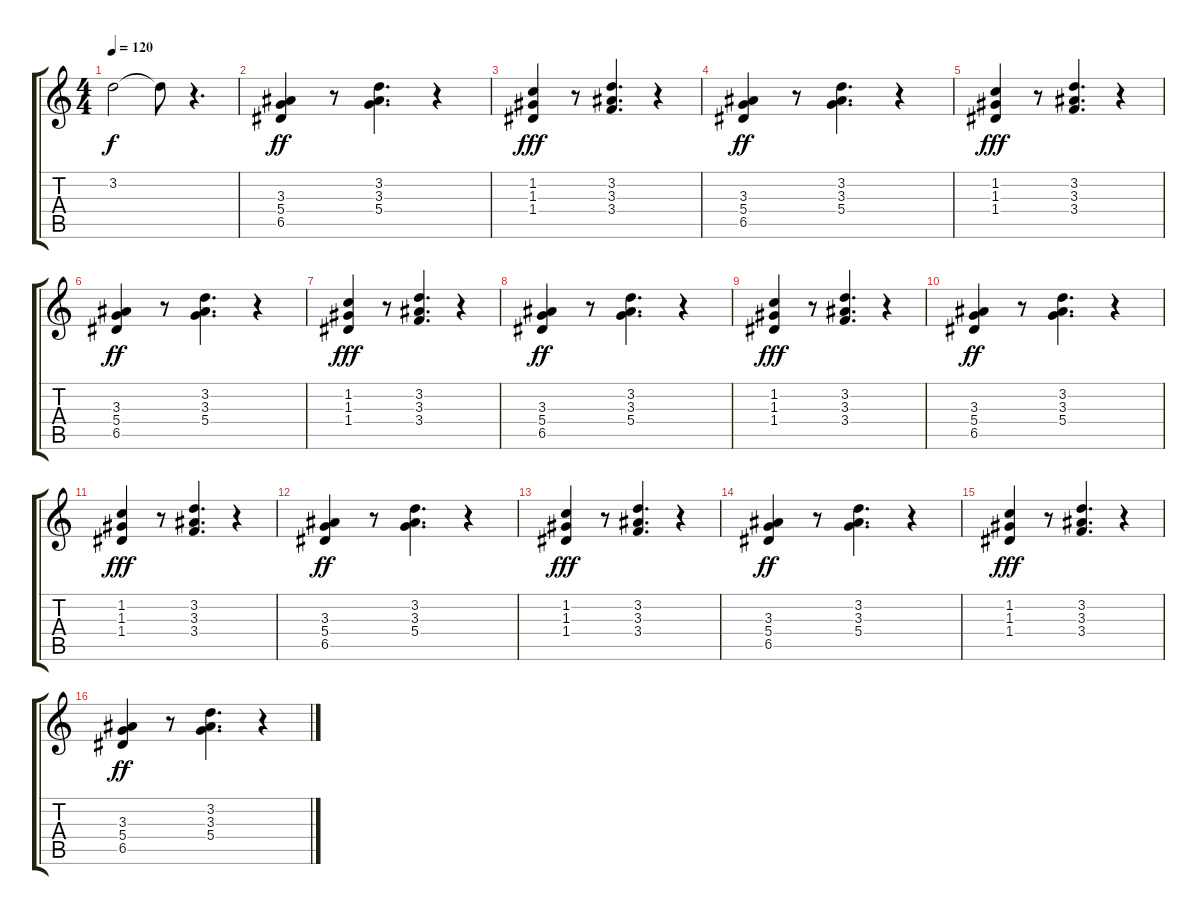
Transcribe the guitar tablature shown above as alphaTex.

\track "" {instrument electricguitarjazz}
\staff {score tabs}
\tuning (E4 B3 G3 D3 A2 E2) {hide}
\ts (4 4)
\tempo 120
\clef g2
\ks c
3.2{t}.2{dy f} 3.2{t}.8 r.4{d} |
(3.3 5.4 6.5).4{dy ff} r.8 (3.2 3.3 5.4).4{d} r.4 |
(1.2 1.3 1.4).4{dy fff} r.8 (3.2 3.3 3.4).4{d} r.4 |
(3.3 5.4 6.5).4{dy ff} r.8 (3.2 3.3 5.4).4{d} r.4 |
(1.2 1.3 1.4).4{dy fff} r.8 (3.2 3.3 3.4).4{d} r.4 |
(3.3 5.4 6.5).4{dy ff} r.8 (3.2 3.3 5.4).4{d} r.4 |
(1.2 1.3 1.4).4{dy fff} r.8 (3.2 3.3 3.4).4{d} r.4 |
(3.3 5.4 6.5).4{dy ff} r.8 (3.2 3.3 5.4).4{d} r.4 |
(1.2 1.3 1.4).4{dy fff} r.8 (3.2 3.3 3.4).4{d} r.4 |
(3.3 5.4 6.5).4{dy ff} r.8 (3.2 3.3 5.4).4{d} r.4 |
(1.2 1.3 1.4).4{dy fff} r.8 (3.2 3.3 3.4).4{d} r.4 |
(3.3 5.4 6.5).4{dy ff} r.8 (3.2 3.3 5.4).4{d} r.4 |
(1.2 1.3 1.4).4{dy fff} r.8 (3.2 3.3 3.4).4{d} r.4 |
(3.3 5.4 6.5).4{dy ff} r.8 (3.2 3.3 5.4).4{d} r.4 |
(1.2 1.3 1.4).4{dy fff} r.8 (3.2 3.3 3.4).4{d} r.4 |
(3.3 5.4 6.5).4{dy ff} r.8 (3.2 3.3 5.4).4{d} r.4
